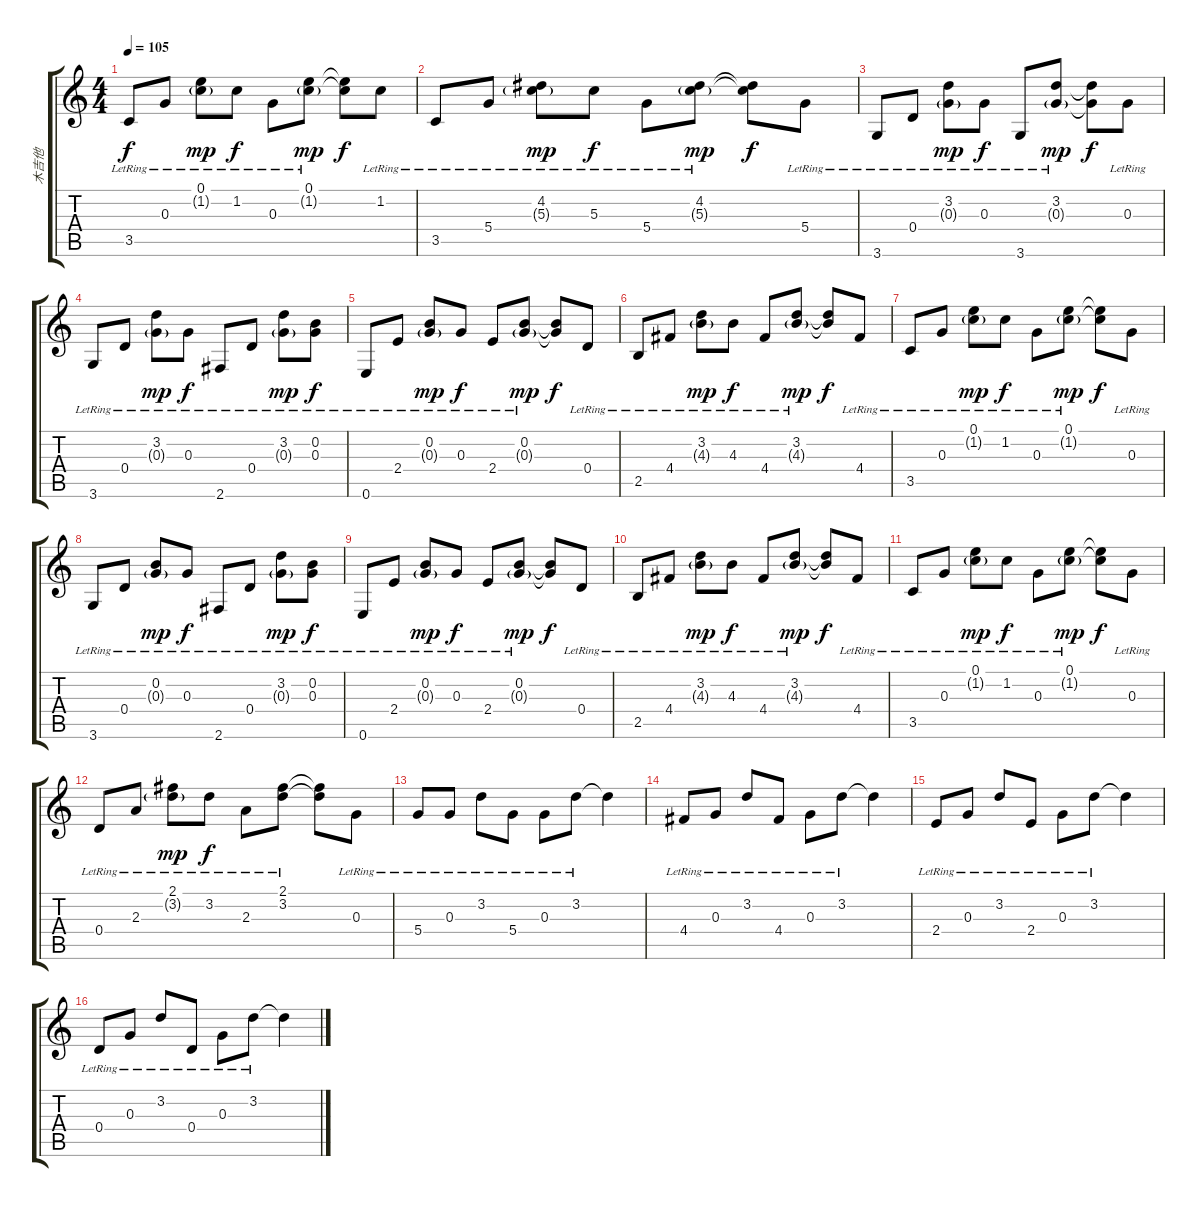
\track ("木吉他" "木吉他") {instrument acousticguitarsteel}
\staff {score tabs}
\tuning (E4 B3 G3 D3 A2 E2) {hide}
\ts (4 4)
\tempo 105
\clef g2
\ks c
3.5{lr}.8{dy f} 0.3{lr}.8 (0.1{lr} 1.2{g lr}).8{dy mp} 1.2{lr}.8{dy f} 0.3{lr}.8 (0.1{lr} 1.2{g lr}).8{dy mp} (0.1{t} 1.2{t}).8{dy f} 1.2{lr}.8 |
3.5{lr}.8 5.4{lr}.8 (4.2{lr} 5.3{g lr}).8{dy mp} 5.3{lr}.8{dy f} 5.4{lr}.8 (4.2{lr} 5.3{g}).8{dy mp} (4.2{t} 5.3{t}).8{dy f} 5.4{lr}.8 |
3.6{lr}.8 0.4{lr}.8 (3.2{lr} 0.3{g lr}).8{dy mp} 0.3{lr}.8{dy f} 3.6{lr}.8 (3.2{lr} 0.3{g lr}).8{dy mp} (3.2{t} 0.3{t}).8{dy f} 0.3{lr}.8 |
3.6{lr}.8 0.4{lr}.8 (3.2{lr} 0.3{g lr}).8{dy mp} 0.3{lr}.8{dy f} 2.6{lr}.8 0.4{lr}.8 (3.2{lr} 0.3{g lr}).8{dy mp} (0.2{lr} 0.3{lr}).8{dy f} |
0.6{lr}.8 2.4{lr}.8 (0.2{lr} 0.3{g lr}).8{dy mp} 0.3{lr}.8{dy f} 2.4{lr}.8 (0.2{lr} 0.3{g lr}).8{dy mp} (0.2{t} 0.3{t}).8{dy f} 0.4{lr}.8 |
2.5{lr}.8 4.4{lr}.8 (3.2{lr} 4.3{g}).8{dy mp} 4.3{lr}.8{dy f} 4.4{lr}.8 (3.2{lr} 4.3{g lr}).8{dy mp} (3.2{t} 4.3{t}).8{dy f} 4.4{lr}.8 |
3.5{lr}.8 0.3{lr}.8 (0.1{lr} 1.2{g}).8{dy mp} 1.2{lr}.8{dy f} 0.3{lr}.8 (0.1{lr} 1.2{g}).8{dy mp} (0.1{t} 1.2{t}).8{dy f} 0.3{lr}.8 |
3.6{lr}.8 0.4{lr}.8 (0.2{lr} 0.3{g lr}).8{dy mp} 0.3{lr}.8{dy f} 2.6{lr}.8 0.4{lr}.8 (3.2{lr} 0.3{g lr}).8{dy mp} (0.2{lr} 0.3{lr}).8{dy f} |
0.6{lr}.8 2.4{lr}.8 (0.2{lr} 0.3{g lr}).8{dy mp} 0.3{lr}.8{dy f} 2.4{lr}.8 (0.2{lr} 0.3{g lr}).8{dy mp} (0.2{t} 0.3{t}).8{dy f} 0.4{lr}.8 |
2.5{lr}.8 4.4{lr}.8 (3.2{lr} 4.3{g}).8{dy mp} 4.3{lr}.8{dy f} 4.4{lr}.8 (3.2{lr} 4.3{g lr}).8{dy mp} (3.2{t} 4.3{t}).8{dy f} 4.4{lr}.8 |
3.5{lr}.8 0.3{lr}.8 (0.1{lr} 1.2{g}).8{dy mp} 1.2{lr}.8{dy f} 0.3{lr}.8 (0.1{lr} 1.2{g}).8{dy mp} (0.1{t} 1.2{t}).8{dy f} 0.3{lr}.8 |
0.4{lr}.8 2.3{lr}.8 (2.1{lr} 3.2{g lr}).8{dy mp} 3.2{lr}.8{dy f} 2.3{lr}.8 (2.1{lr} 3.2{lr}).8 (2.1{t} 3.2{t}).8 0.3{lr}.8 |
5.4{lr}.8 0.3{lr}.8 3.2{lr}.8 5.4{lr}.8 0.3{lr}.8 3.2{lr}.8 3.2{t}.4 |
4.4{lr}.8 0.3{lr}.8 3.2{lr}.8 4.4{lr}.8 0.3{lr}.8 3.2{lr}.8 3.2{t}.4 |
2.4{lr}.8 0.3{lr}.8 3.2{lr}.8 2.4{lr}.8 0.3{lr}.8 3.2{lr}.8 3.2{t}.4 |
0.4{lr}.8 0.3{lr}.8 3.2{lr}.8 0.4{lr}.8 0.3{lr}.8 3.2{lr}.8 3.2{t}.4
